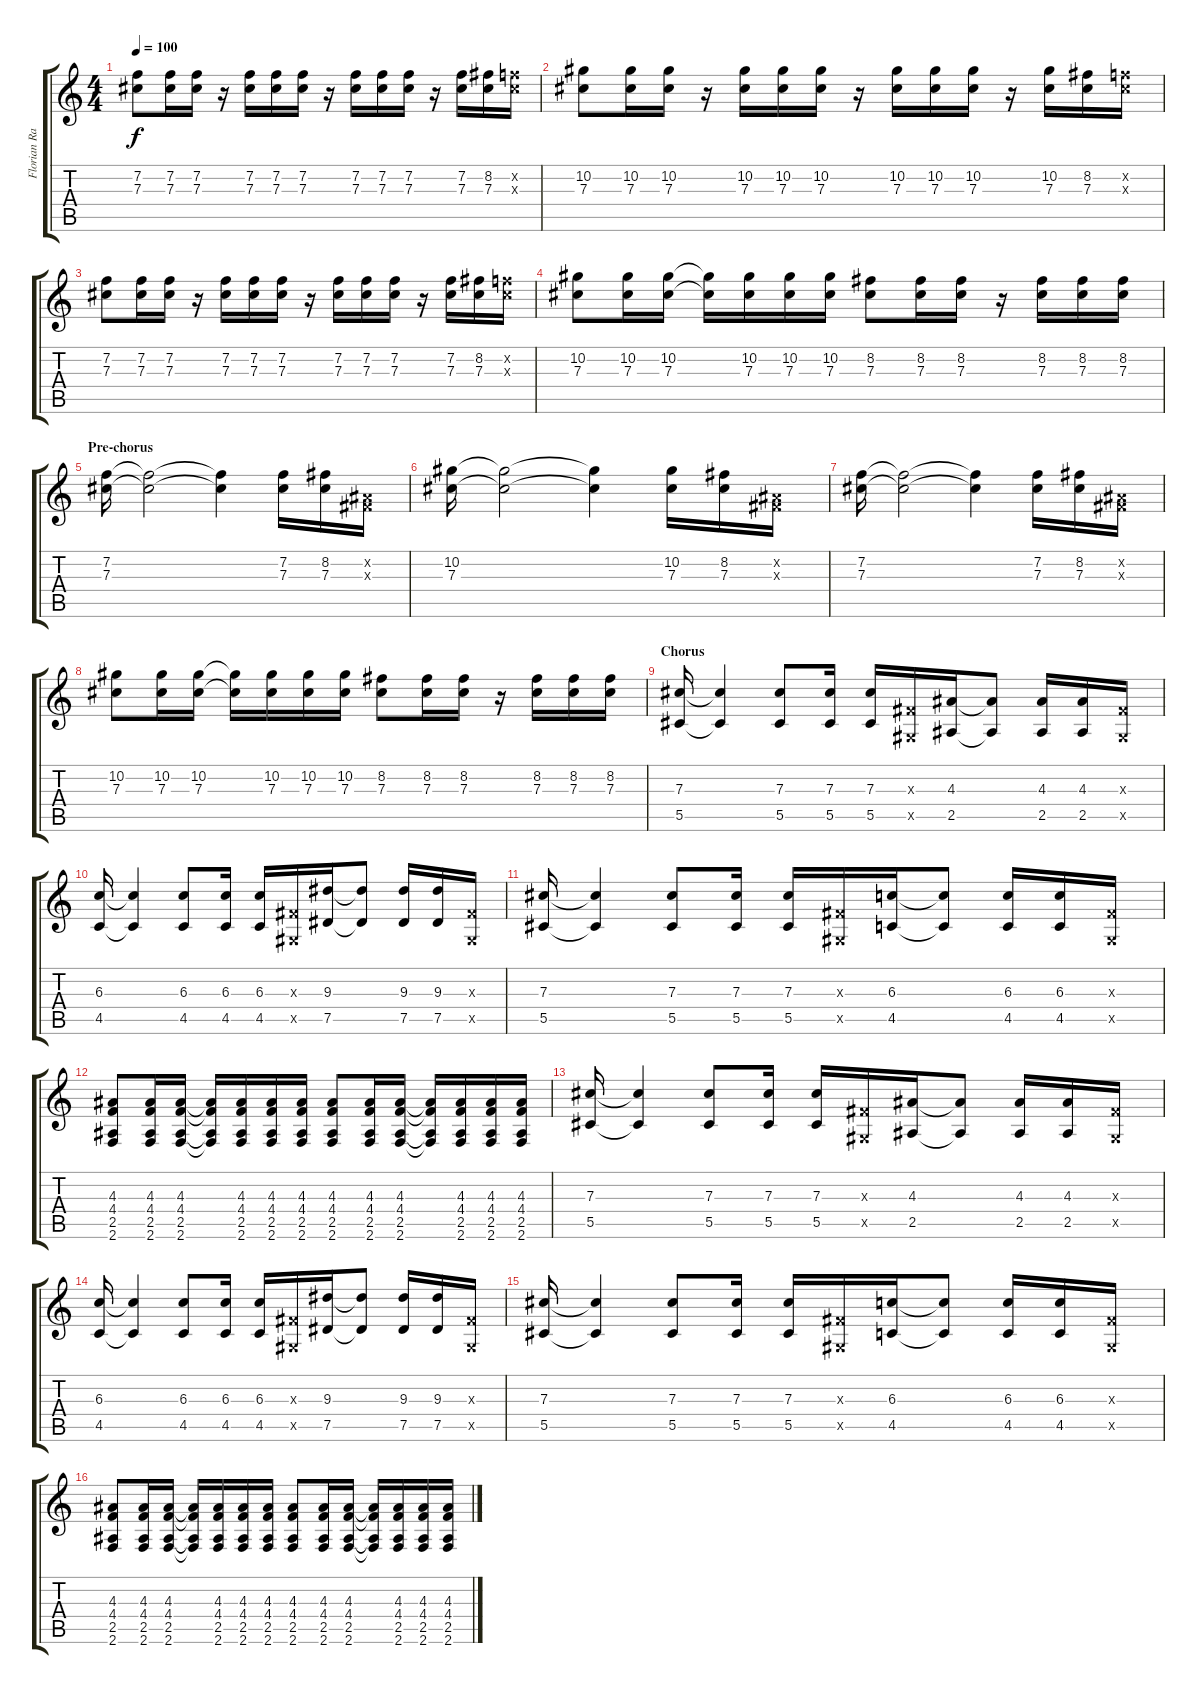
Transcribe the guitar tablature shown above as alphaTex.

\track ("Florian Raatz" "Florian Ra") {instrument distortionguitar}
\staff {score tabs}
\tuning (Eb4 Bb3 Gb3 Db3 Ab2 Eb2) {hide}
\ts (4 4)
\tempo 100
\clef g2
\ks c
(7.2 7.3).8{dy f} (7.2 7.3).16 (7.2 7.3).16 r.16 (7.2 7.3).16 (7.2 7.3).16 (7.2 7.3).16 r.16 (7.2 7.3).16 (7.2 7.3).16 (7.2 7.3).16 r.16 (7.2 7.3).16 (8.2 7.3).16 (7.2{x} 7.3{x}).16 |
(10.2 7.3).8 (10.2 7.3).16 (10.2 7.3).16 r.16 (10.2 7.3).16 (10.2 7.3).16 (10.2 7.3).16 r.16 (10.2 7.3).16 (10.2 7.3).16 (10.2 7.3).16 r.16 (10.2 7.3).16 (8.2 7.3).16 (7.2{x} 7.3{x}).16 |
(7.2 7.3).8 (7.2 7.3).16 (7.2 7.3).16 r.16 (7.2 7.3).16 (7.2 7.3).16 (7.2 7.3).16 r.16 (7.2 7.3).16 (7.2 7.3).16 (7.2 7.3).16 r.16 (7.2 7.3).16 (8.2 7.3).16 (7.2{x} 7.3{x}).16 |
(10.2 7.3).8 (10.2 7.3).16 (10.2 7.3).16 (10.2{t} 7.3{t}).16 (10.2 7.3).16 (10.2 7.3).16 (10.2 7.3).16 (8.2 7.3).8 (8.2 7.3).16 (8.2 7.3).16 r.16 (8.2 7.3).16 (8.2 7.3).16 (8.2 7.3).16 |
\section ("" "Pre-chorus")
(7.2 7.3).16 (7.2{t} 7.3{t}).2 (7.2{t} 7.3{t}).4 (7.2 7.3).16 (8.2 7.3).16 (0.2{x} 0.3{x}).16 |
(10.2 7.3).16 (10.2{t} 7.3{t}).2 (10.2{t} 7.3{t}).4 (10.2 7.3).16 (8.2 7.3).16 (0.2{x} 0.3{x}).16 |
(7.2 7.3).16 (7.2{t} 7.3{t}).2 (7.2{t} 7.3{t}).4 (7.2 7.3).16 (8.2 7.3).16 (0.2{x} 0.3{x}).16 |
(10.2 7.3).8 (10.2 7.3).16 (10.2 7.3).16 (10.2{t} 7.3{t}).16 (10.2 7.3).16 (10.2 7.3).16 (10.2 7.3).16 (8.2 7.3).8 (8.2 7.3).16 (8.2 7.3).16 r.16 (8.2 7.3).16 (8.2 7.3).16 (8.2 7.3).16 |
\section ("" "Chorus")
(7.3 5.5).16 (7.3{t} 5.5{t}).4 (7.3 5.5).8 (7.3 5.5).16 (7.3 5.5).16 (0.3{x} 0.5{x}).16 (4.3 2.5).16 (4.3{t} 2.5{t}).8 (4.3 2.5).16 (4.3 2.5).16 (0.3{x} 0.5{x}).16 |
(6.3 4.5).16 (6.3{t} 4.5{t}).4 (6.3 4.5).8 (6.3 4.5).16 (6.3 4.5).16 (0.3{x} 0.5{x}).16 (9.3 7.5).16 (9.3{t} 7.5{t}).8 (9.3 7.5).16 (9.3 7.5).16 (0.3{x} 0.5{x}).16 |
(7.3 5.5).16 (7.3{t} 5.5{t}).4 (7.3 5.5).8 (7.3 5.5).16 (7.3 5.5).16 (0.3{x} 0.5{x}).16 (6.3 4.5).16 (6.3{t} 4.5{t}).8 (6.3 4.5).16 (6.3 4.5).16 (0.3{x} 0.5{x}).16 |
(4.3 4.4 2.5 2.6).8 (4.3 4.4 2.5 2.6).16 (4.3 4.4 2.5 2.6).16 (4.3{t} 4.4{t} 2.5{t} 2.6{t}).16 (4.3 4.4 2.5 2.6).16 (4.3 4.4 2.5 2.6).16 (4.3 4.4 2.5 2.6).16 (4.3 4.4 2.5 2.6).8 (4.3 4.4 2.5 2.6).16 (4.3 4.4 2.5 2.6).16 (4.3{t} 4.4{t} 2.5{t} 2.6{t}).16 (4.3 4.4 2.5 2.6).16 (4.3 4.4 2.5 2.6).16 (4.3 4.4 2.5 2.6).16 |
(7.3 5.5).16 (7.3{t} 5.5{t}).4 (7.3 5.5).8 (7.3 5.5).16 (7.3 5.5).16 (0.3{x} 0.5{x}).16 (4.3 2.5).16 (4.3{t} 2.5{t}).8 (4.3 2.5).16 (4.3 2.5).16 (0.3{x} 0.5{x}).16 |
(6.3 4.5).16 (6.3{t} 4.5{t}).4 (6.3 4.5).8 (6.3 4.5).16 (6.3 4.5).16 (0.3{x} 0.5{x}).16 (9.3 7.5).16 (9.3{t} 7.5{t}).8 (9.3 7.5).16 (9.3 7.5).16 (0.3{x} 0.5{x}).16 |
(7.3 5.5).16 (7.3{t} 5.5{t}).4 (7.3 5.5).8 (7.3 5.5).16 (7.3 5.5).16 (0.3{x} 0.5{x}).16 (6.3 4.5).16 (6.3{t} 4.5{t}).8 (6.3 4.5).16 (6.3 4.5).16 (0.3{x} 0.5{x}).16 |
(4.3 4.4 2.5 2.6).8 (4.3 4.4 2.5 2.6).16 (4.3 4.4 2.5 2.6).16 (4.3{t} 4.4{t} 2.5{t} 2.6{t}).16 (4.3 4.4 2.5 2.6).16 (4.3 4.4 2.5 2.6).16 (4.3 4.4 2.5 2.6).16 (4.3 4.4 2.5 2.6).8 (4.3 4.4 2.5 2.6).16 (4.3 4.4 2.5 2.6).16 (4.3{t} 4.4{t} 2.5{t} 2.6{t}).16 (4.3 4.4 2.5 2.6).16 (4.3 4.4 2.5 2.6).16 (4.3 4.4 2.5 2.6).16
